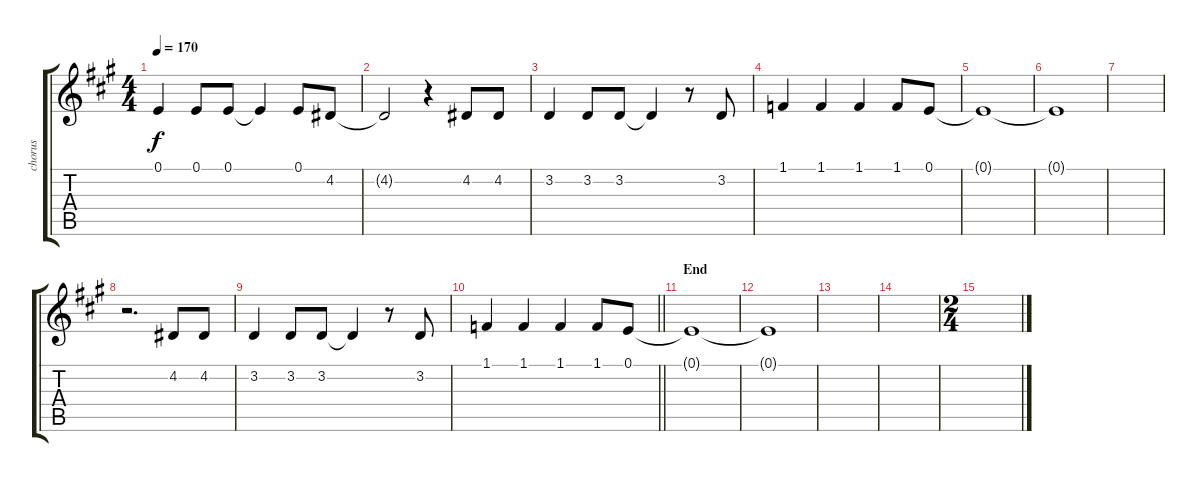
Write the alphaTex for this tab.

\track ("chorus" "chorus") {instrument flute}
\staff {score tabs}
\tuning (E4 B3 G3 D3 A2 E2) {hide}
\ts (4 4)
\tempo 170
\clef g2
\ks a
0.1.4{dy f} 0.1.8 0.1.8 0.1{t}.4 0.1.8 4.2.8 |
4.2{t}.2 r.4 4.2.8 4.2.8 |
3.2.4 3.2.8 3.2.8 3.2{t}.4 r.8 3.2.8 |
1.1.4 1.1.4 1.1.4 1.1.8 0.1.8 |
0.1{t}.1 |
0.1{t}.1 |
|
r.2{d} 4.2.8 4.2.8 |
3.2.4 3.2.8 3.2.8 3.2{t}.4 r.8 3.2.8 |
\barLineRight lightlight
1.1.4 1.1.4 1.1.4 1.1.8 0.1.8 |
\section ("" "End")
0.1{t}.1 |
0.1{t}.1 |
|
|
\ts (2 4)
